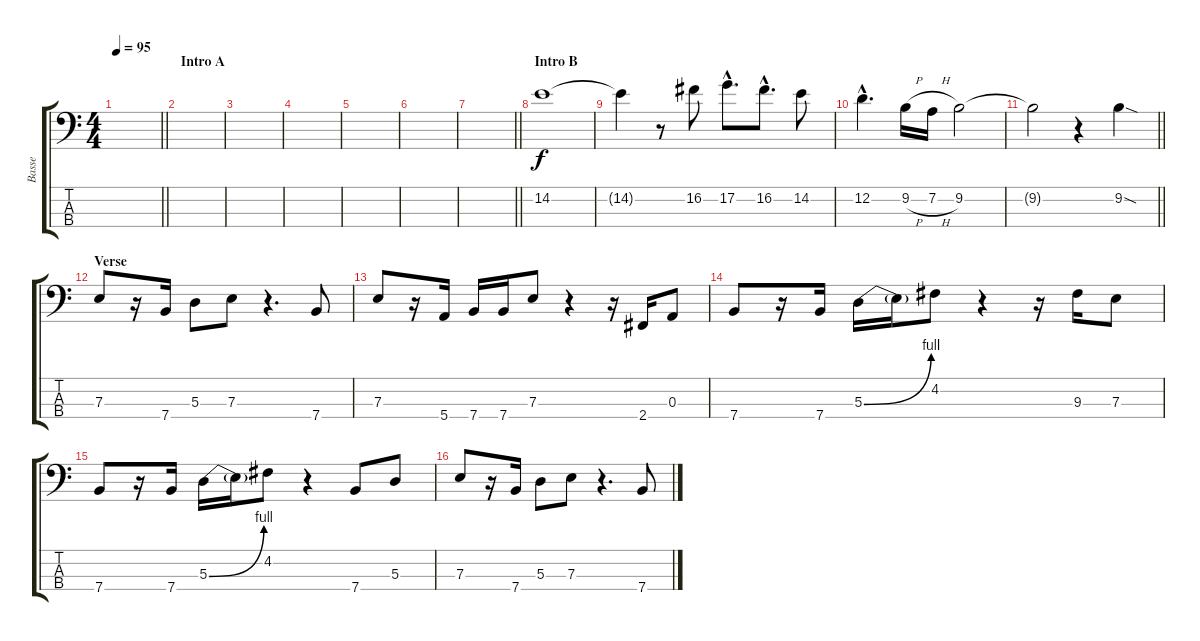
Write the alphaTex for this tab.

\track ("Basse" "Basse") {instrument electricbassfinger}
\staff {score tabs}
\tuning (G2 D2 A1 E1) {hide}
\ts (4 4)
\tempo 95
\clef f4
\barLineRight lightlight
\ks c
|
\section ("" "Intro A")
|
|
|
|
|
\barLineRight lightlight
|
\section ("" "Intro B")
14.2.1 |
14.2{t}.4 r.8 16.2.8 17.2{hac}.8{d} 16.2{hac}.8{d} 14.2.8 |
12.2{hac}.4{d} 9.2{h}.16 7.2{h}.16 9.2.2 |
\barLineRight lightlight
9.2{t}.2 r.4 9.2{sod}.4 |
\section ("" "Verse")
7.3.8 r.16 7.4.16 5.3.8 7.3.8 r.4{d} 7.4.8 |
7.3.8 r.16 5.4.16 7.4.16 7.4.16 7.3.8 r.4 r.16 2.4.16 0.3.8 |
7.4.8 r.16 7.4.16 5.3{be (bend 0 0 60 4)}.16 5.3{t}.16 4.2.8 r.4 r.16 9.3.16 7.3.8 |
7.4.8 r.16 7.4.16 5.3{be (bend 0 0 60 4)}.16 5.3{t}.16 4.2.8 r.4 7.4.8 5.3.8 |
7.3.8 r.16 7.4.16 5.3.8 7.3.8 r.4{d} 7.4.8
